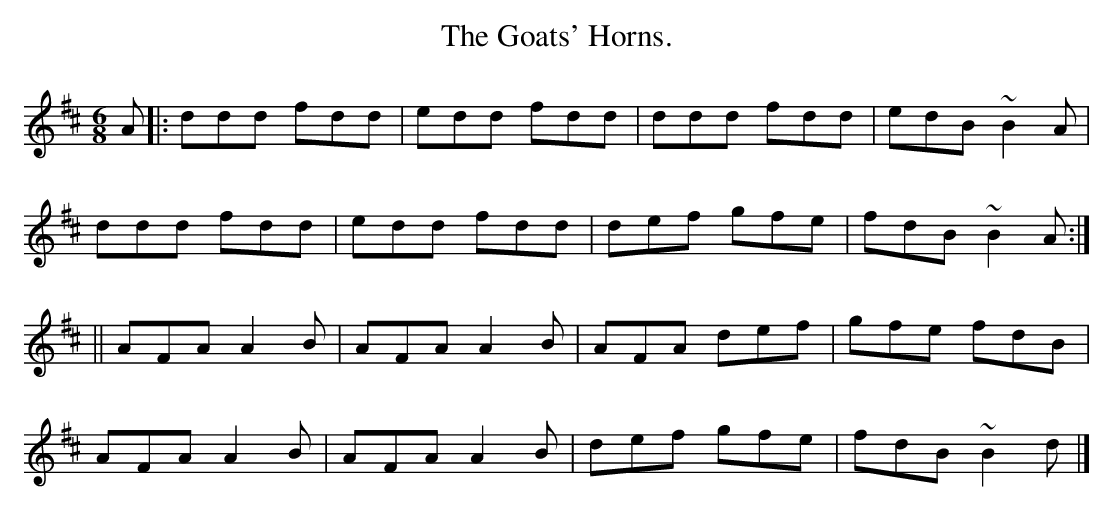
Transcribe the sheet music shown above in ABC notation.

X:1
T: The Goats' Horns.
M: 6/8
L: 1/8
K: D
A |: ddd fdd | edd fdd | ddd fdd | edB ~B2 A |
ddd fdd | edd fdd | def gfe | fdB ~B2 A :|
|| AFA A2 B | AFA A2 B | AFA def | gfe fdB |
AFA A2 B | AFA A2 B | def gfe | fdB ~B2 d |]
